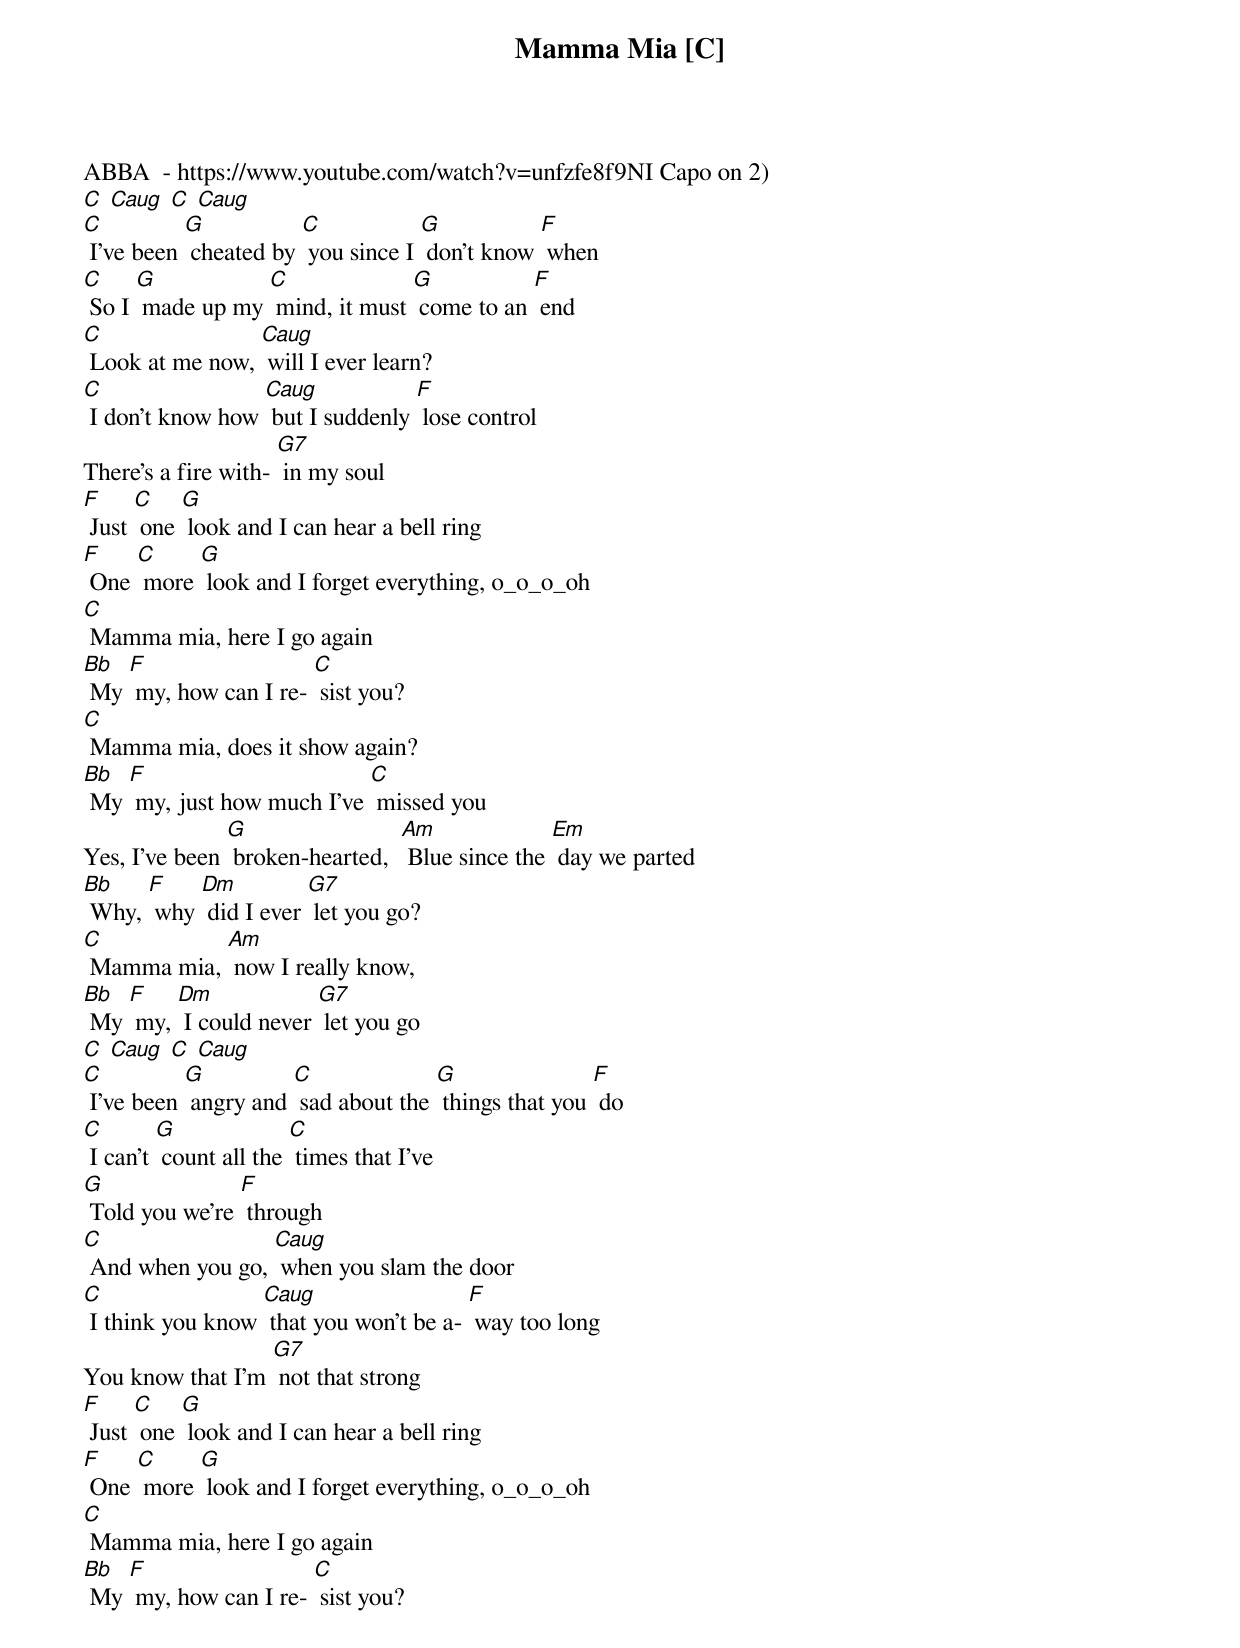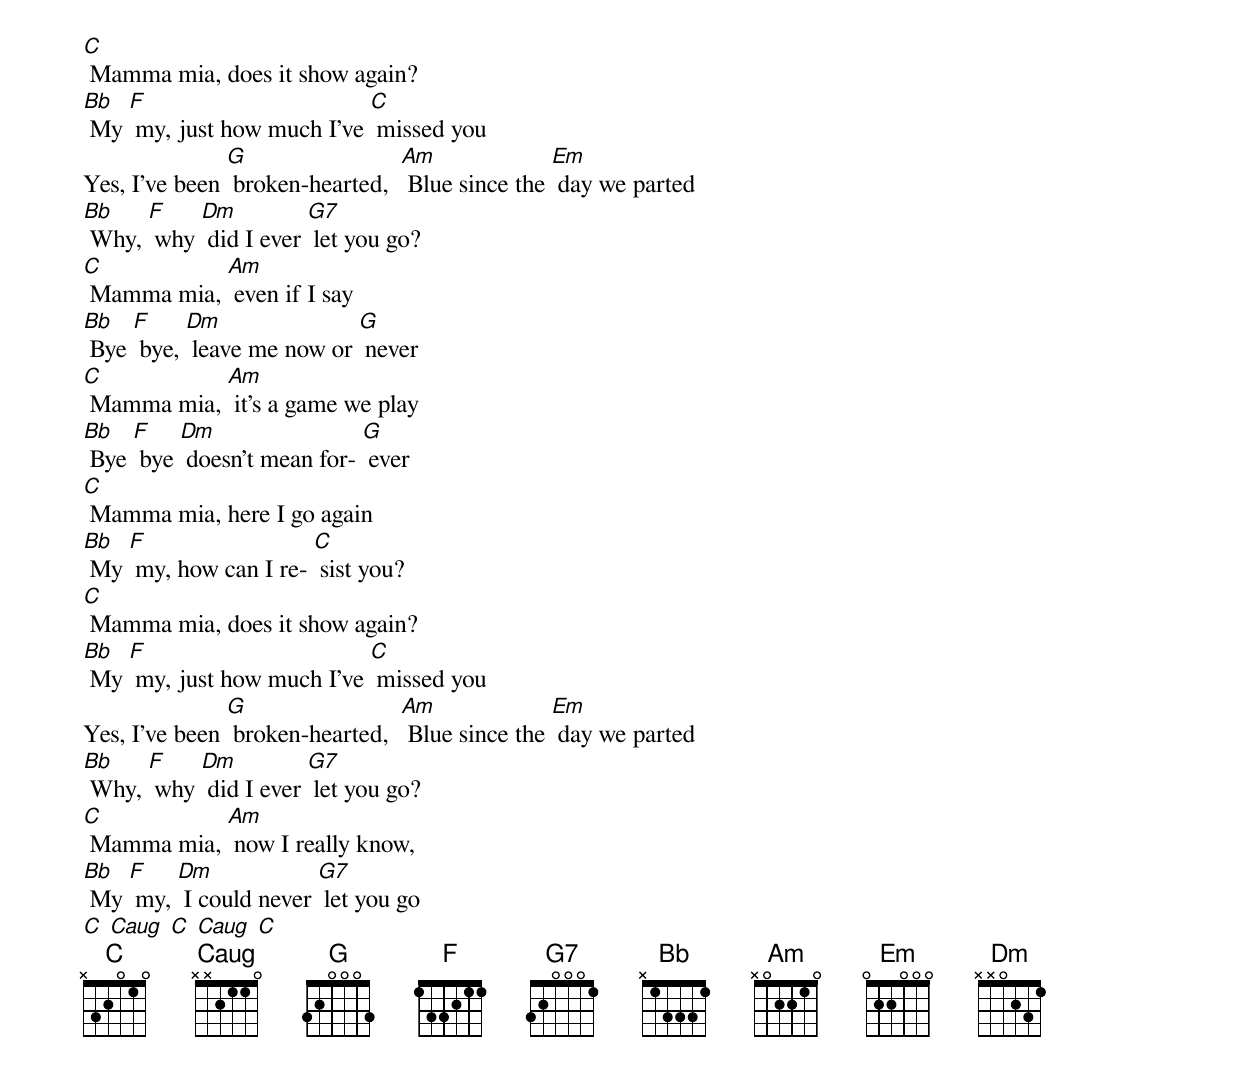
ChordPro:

{t: Mamma Mia [C] }
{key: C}
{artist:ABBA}
ABBA  - https://www.youtube.com/watch?v=unfzfe8f9NI Capo on 2)
[C] [Caug] [C] [Caug]
[C] I've been [G] cheated by [C] you since I [G] don't know [F] when
[C] So I [G] made up my [C] mind, it must [G] come to an [F] end
[C] Look at me now, [Caug] will I ever learn?
[C] I don't know how [Caug] but I suddenly [F] lose control
There's a fire with- [G7] in my soul
[F] Just [C] one [G] look and I can hear a bell ring
[F] One [C] more [G] look and I forget everything, o_o_o_oh
{c: }
[C] Mamma mia, here I go again
[Bb] My [F] my, how can I re- [C] sist you?
[C] Mamma mia, does it show again?
[Bb] My [F] my, just how much I've [C] missed you
Yes, I've been [G] broken-hearted,  [Am] Blue since the [Em] day we parted
[Bb] Why, [F] why [Dm] did I ever [G7] let you go?
{c: }
[C] Mamma mia, [Am] now I really know,
[Bb] My [F] my, [Dm] I could never [G7] let you go
{c: }
[C] [Caug] [C] [Caug]
[C] I've been [G] angry and [C] sad about the [G] things that you [F] do
[C] I can't [G] count all the [C] times that I've
[G] Told you we're [F] through
[C] And when you go, [Caug] when you slam the door
[C] I think you know [Caug] that you won't be a- [F] way too long
You know that I'm [G7] not that strong
[F] Just [C] one [G] look and I can hear a bell ring
[F] One [C] more [G] look and I forget everything, o_o_o_oh
{c: }
[C] Mamma mia, here I go again
[Bb] My [F] my, how can I re- [C] sist you?
[C] Mamma mia, does it show again?
[Bb] My [F] my, just how much I've [C] missed you
Yes, I've been [G] broken-hearted,  [Am] Blue since the [Em] day we parted
[Bb] Why, [F] why [Dm] did I ever [G7] let you go?
{c: }
[C] Mamma mia, [Am] even if I say
[Bb] Bye [F] bye, [Dm] leave me now or [G] never
[C] Mamma mia, [Am] it's a game we play
[Bb] Bye [F] bye [Dm] doesn't mean for- [G] ever
{c: }
[C] Mamma mia, here I go again
[Bb] My [F] my, how can I re- [C] sist you?
[C] Mamma mia, does it show again?
[Bb] My [F] my, just how much I've [C] missed you
Yes, I've been [G] broken-hearted,  [Am] Blue since the [Em] day we parted
[Bb] Why, [F] why [Dm] did I ever [G7] let you go?
{c: }
[C] Mamma mia, [Am] now I really know,
[Bb] My [F] my, [Dm] I could never [G7] let you go
[C] [Caug] [C] [Caug] [C]
